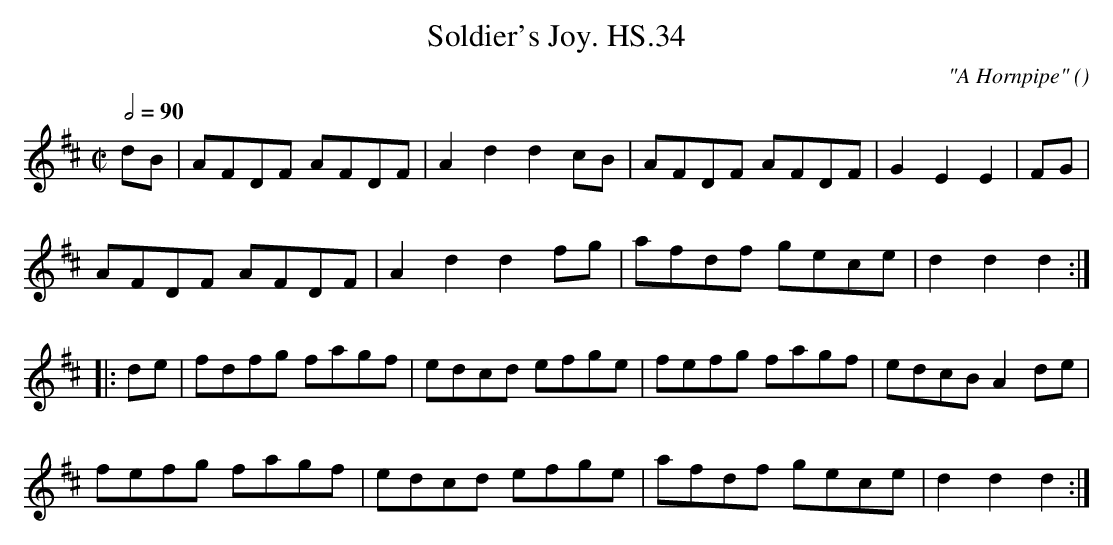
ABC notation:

X:1
T:Soldier's Joy. HS.34
M:C|
L:1/8
Q:1/2=90
C:"A Hornpipe"
O:
K:D
dB|AFDF AFDF|A2d2d2cB|AFDF AFDF|G2E2E2|FG|
AFDF AFDF|A2d2d2fg|afdf gece|d2d2d2:|
|:de|fdfg fagf|edcd efge|fefg fagf|edcBA2de|
fefg fagf|edcd efge|afdf gece|d2d2d2:|
